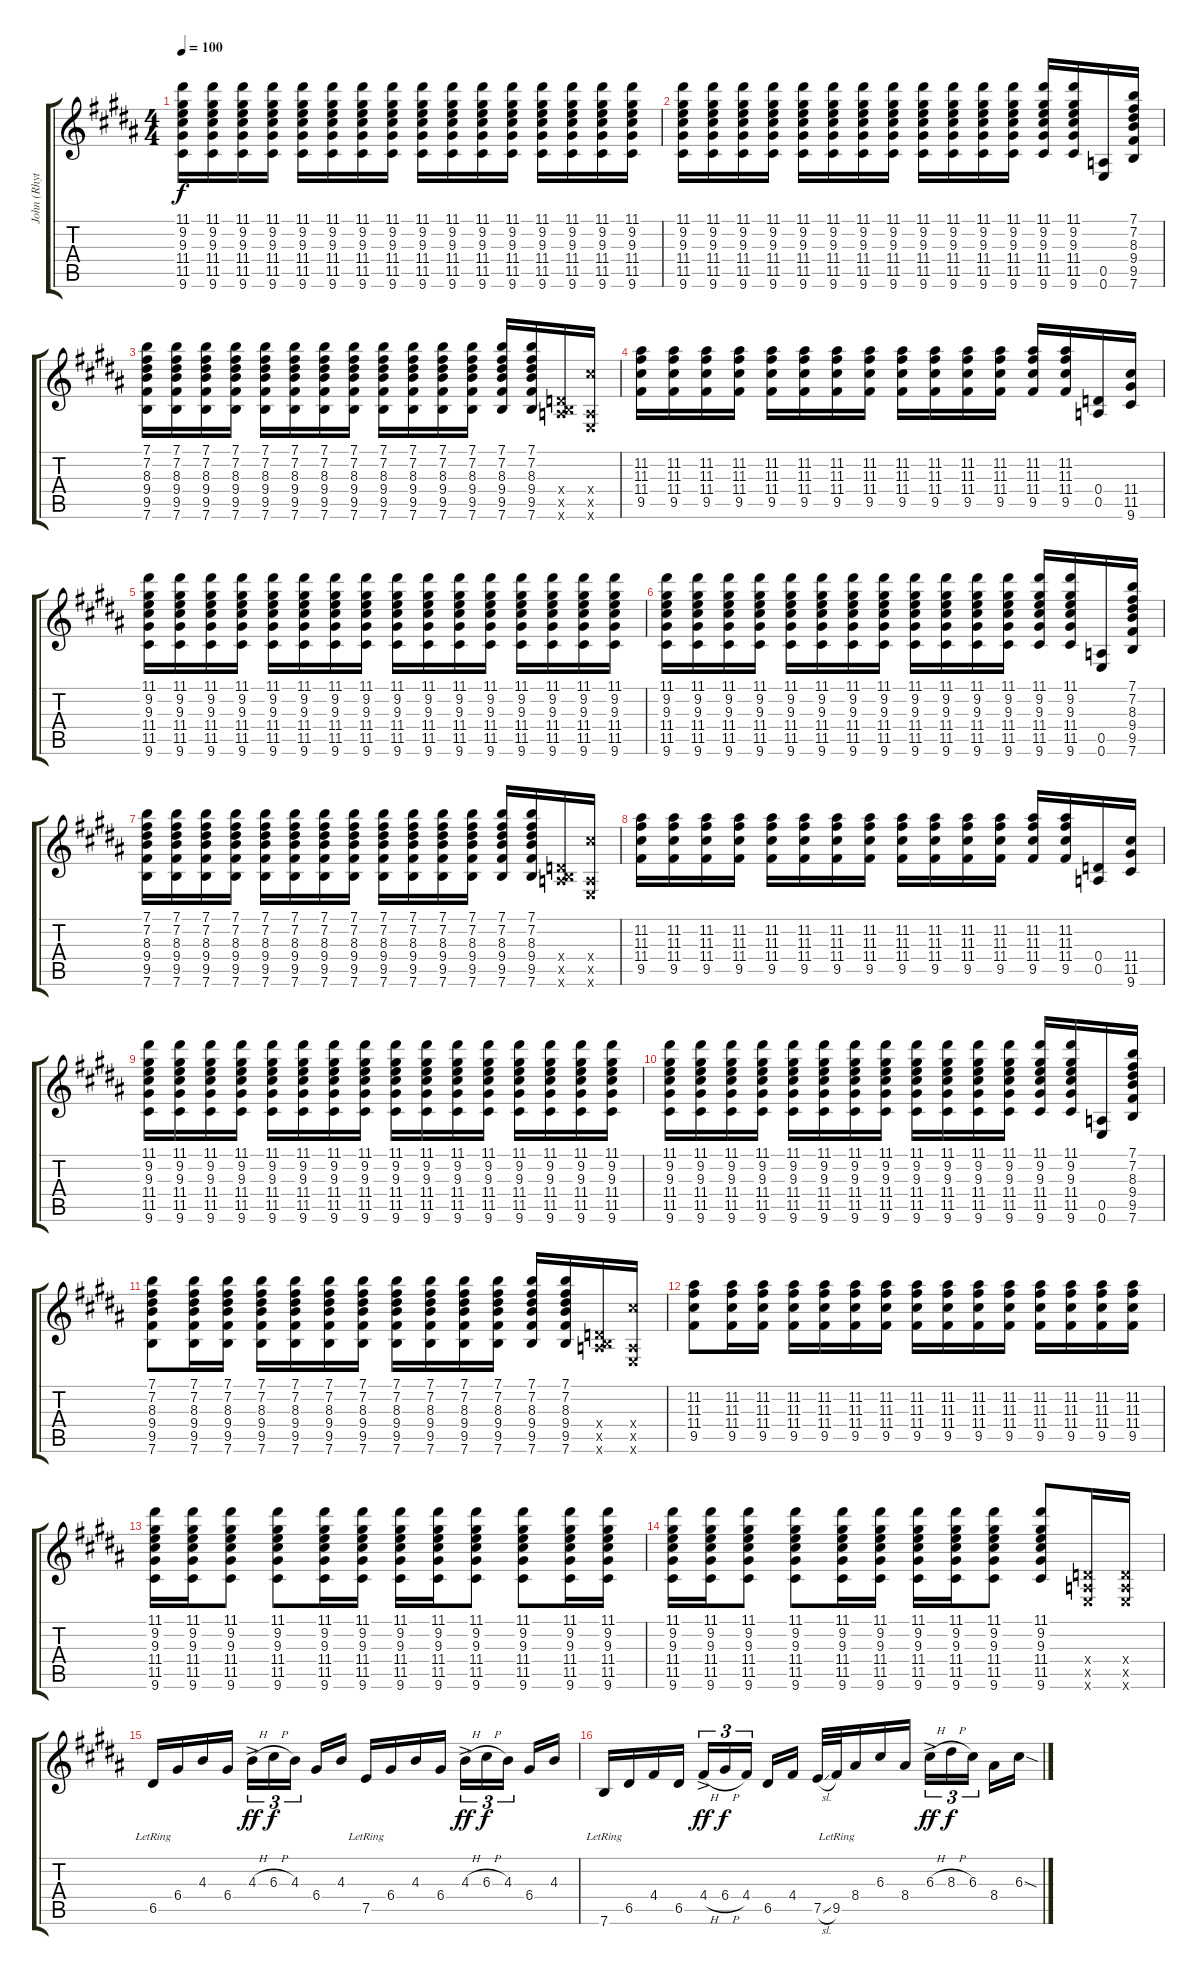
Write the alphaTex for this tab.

\track ("John (Rhythm Guitar)" "John (Rhyt") {instrument electricguitarclean}
\staff {score tabs}
\tuning (E4 B3 G3 D3 A2 E2) {hide}
\ts (4 4)
\tempo 100
\clef g2
\ks b
(11.1 9.2 9.3 11.4 11.5 9.6).16{dy f} (11.1 9.2 9.3 11.4 11.5 9.6).16 (11.1 9.2 9.3 11.4 11.5 9.6).16 (11.1 9.2 9.3 11.4 11.5 9.6).16 (11.1 9.2 9.3 11.4 11.5 9.6).16 (11.1 9.2 9.3 11.4 11.5 9.6).16 (11.1 9.2 9.3 11.4 11.5 9.6).16 (11.1 9.2 9.3 11.4 11.5 9.6).16 (11.1 9.2 9.3 11.4 11.5 9.6).16 (11.1 9.2 9.3 11.4 11.5 9.6).16 (11.1 9.2 9.3 11.4 11.5 9.6).16 (11.1 9.2 9.3 11.4 11.5 9.6).16 (11.1 9.2 9.3 11.4 11.5 9.6).16 (11.1 9.2 9.3 11.4 11.5 9.6).16 (11.1 9.2 9.3 11.4 11.5 9.6).16 (11.1 9.2 9.3 11.4 11.5 9.6).16 |
(11.1 9.2 9.3 11.4 11.5 9.6).16 (11.1 9.2 9.3 11.4 11.5 9.6).16 (11.1 9.2 9.3 11.4 11.5 9.6).16 (11.1 9.2 9.3 11.4 11.5 9.6).16 (11.1 9.2 9.3 11.4 11.5 9.6).16 (11.1 9.2 9.3 11.4 11.5 9.6).16 (11.1 9.2 9.3 11.4 11.5 9.6).16 (11.1 9.2 9.3 11.4 11.5 9.6).16 (11.1 9.2 9.3 11.4 11.5 9.6).16 (11.1 9.2 9.3 11.4 11.5 9.6).16 (11.1 9.2 9.3 11.4 11.5 9.6).16 (11.1 9.2 9.3 11.4 11.5 9.6).16 (11.1 9.2 9.3 11.4 11.5 9.6).16 (11.1 9.2 9.3 11.4 11.5 9.6).16 (0.5 0.6).16 (7.1 7.2 8.3 9.4 9.5 7.6).16 |
(7.1 7.2 8.3 9.4 9.5 7.6).16 (7.1 7.2 8.3 9.4 9.5 7.6).16 (7.1 7.2 8.3 9.4 9.5 7.6).16 (7.1 7.2 8.3 9.4 9.5 7.6).16 (7.1 7.2 8.3 9.4 9.5 7.6).16 (7.1 7.2 8.3 9.4 9.5 7.6).16 (7.1 7.2 8.3 9.4 9.5 7.6).16 (7.1 7.2 8.3 9.4 9.5 7.6).16 (7.1 7.2 8.3 9.4 9.5 7.6).16 (7.1 7.2 8.3 9.4 9.5 7.6).16 (7.1 7.2 8.3 9.4 9.5 7.6).16 (7.1 7.2 8.3 9.4 9.5 7.6).16 (7.1 7.2 8.3 9.4 9.5 7.6).16 (7.1 7.2 8.3 9.4 9.5 7.6).16 (0.4{x} 0.5{x} 7.6{x}).16 (11.4{x} 0.5{x} 0.6{x}).16 |
(11.2 11.3 11.4 9.5).16 (11.2 11.3 11.4 9.5).16 (11.2 11.3 11.4 9.5).16 (11.2 11.3 11.4 9.5).16 (11.2 11.3 11.4 9.5).16 (11.2 11.3 11.4 9.5).16 (11.2 11.3 11.4 9.5).16 (11.2 11.3 11.4 9.5).16 (11.2 11.3 11.4 9.5).16 (11.2 11.3 11.4 9.5).16 (11.2 11.3 11.4 9.5).16 (11.2 11.3 11.4 9.5).16 (11.2 11.3 11.4 9.5).16 (11.2 11.3 11.4 9.5).16 (0.4 0.5).16 (11.4 11.5 9.6).16 |
(11.1 9.2 9.3 11.4 11.5 9.6).16 (11.1 9.2 9.3 11.4 11.5 9.6).16 (11.1 9.2 9.3 11.4 11.5 9.6).16 (11.1 9.2 9.3 11.4 11.5 9.6).16 (11.1 9.2 9.3 11.4 11.5 9.6).16 (11.1 9.2 9.3 11.4 11.5 9.6).16 (11.1 9.2 9.3 11.4 11.5 9.6).16 (11.1 9.2 9.3 11.4 11.5 9.6).16 (11.1 9.2 9.3 11.4 11.5 9.6).16 (11.1 9.2 9.3 11.4 11.5 9.6).16 (11.1 9.2 9.3 11.4 11.5 9.6).16 (11.1 9.2 9.3 11.4 11.5 9.6).16 (11.1 9.2 9.3 11.4 11.5 9.6).16 (11.1 9.2 9.3 11.4 11.5 9.6).16 (11.1 9.2 9.3 11.4 11.5 9.6).16 (11.1 9.2 9.3 11.4 11.5 9.6).16 |
(11.1 9.2 9.3 11.4 11.5 9.6).16 (11.1 9.2 9.3 11.4 11.5 9.6).16 (11.1 9.2 9.3 11.4 11.5 9.6).16 (11.1 9.2 9.3 11.4 11.5 9.6).16 (11.1 9.2 9.3 11.4 11.5 9.6).16 (11.1 9.2 9.3 11.4 11.5 9.6).16 (11.1 9.2 9.3 11.4 11.5 9.6).16 (11.1 9.2 9.3 11.4 11.5 9.6).16 (11.1 9.2 9.3 11.4 11.5 9.6).16 (11.1 9.2 9.3 11.4 11.5 9.6).16 (11.1 9.2 9.3 11.4 11.5 9.6).16 (11.1 9.2 9.3 11.4 11.5 9.6).16 (11.1 9.2 9.3 11.4 11.5 9.6).16 (11.1 9.2 9.3 11.4 11.5 9.6).16 (0.5 0.6).16 (7.1 7.2 8.3 9.4 9.5 7.6).16 |
(7.1 7.2 8.3 9.4 9.5 7.6).16 (7.1 7.2 8.3 9.4 9.5 7.6).16 (7.1 7.2 8.3 9.4 9.5 7.6).16 (7.1 7.2 8.3 9.4 9.5 7.6).16 (7.1 7.2 8.3 9.4 9.5 7.6).16 (7.1 7.2 8.3 9.4 9.5 7.6).16 (7.1 7.2 8.3 9.4 9.5 7.6).16 (7.1 7.2 8.3 9.4 9.5 7.6).16 (7.1 7.2 8.3 9.4 9.5 7.6).16 (7.1 7.2 8.3 9.4 9.5 7.6).16 (7.1 7.2 8.3 9.4 9.5 7.6).16 (7.1 7.2 8.3 9.4 9.5 7.6).16 (7.1 7.2 8.3 9.4 9.5 7.6).16 (7.1 7.2 8.3 9.4 9.5 7.6).16 (0.4{x} 0.5{x} 7.6{x}).16 (11.4{x} 0.5{x} 0.6{x}).16 |
(11.2 11.3 11.4 9.5).16 (11.2 11.3 11.4 9.5).16 (11.2 11.3 11.4 9.5).16 (11.2 11.3 11.4 9.5).16 (11.2 11.3 11.4 9.5).16 (11.2 11.3 11.4 9.5).16 (11.2 11.3 11.4 9.5).16 (11.2 11.3 11.4 9.5).16 (11.2 11.3 11.4 9.5).16 (11.2 11.3 11.4 9.5).16 (11.2 11.3 11.4 9.5).16 (11.2 11.3 11.4 9.5).16 (11.2 11.3 11.4 9.5).16 (11.2 11.3 11.4 9.5).16 (0.4 0.5).16 (11.4 11.5 9.6).16 |
(11.1 9.2 9.3 11.4 11.5 9.6).16 (11.1 9.2 9.3 11.4 11.5 9.6).16 (11.1 9.2 9.3 11.4 11.5 9.6).16 (11.1 9.2 9.3 11.4 11.5 9.6).16 (11.1 9.2 9.3 11.4 11.5 9.6).16 (11.1 9.2 9.3 11.4 11.5 9.6).16 (11.1 9.2 9.3 11.4 11.5 9.6).16 (11.1 9.2 9.3 11.4 11.5 9.6).16 (11.1 9.2 9.3 11.4 11.5 9.6).16 (11.1 9.2 9.3 11.4 11.5 9.6).16 (11.1 9.2 9.3 11.4 11.5 9.6).16 (11.1 9.2 9.3 11.4 11.5 9.6).16 (11.1 9.2 9.3 11.4 11.5 9.6).16 (11.1 9.2 9.3 11.4 11.5 9.6).16 (11.1 9.2 9.3 11.4 11.5 9.6).16 (11.1 9.2 9.3 11.4 11.5 9.6).16 |
(11.1 9.2 9.3 11.4 11.5 9.6).16 (11.1 9.2 9.3 11.4 11.5 9.6).16 (11.1 9.2 9.3 11.4 11.5 9.6).16 (11.1 9.2 9.3 11.4 11.5 9.6).16 (11.1 9.2 9.3 11.4 11.5 9.6).16 (11.1 9.2 9.3 11.4 11.5 9.6).16 (11.1 9.2 9.3 11.4 11.5 9.6).16 (11.1 9.2 9.3 11.4 11.5 9.6).16 (11.1 9.2 9.3 11.4 11.5 9.6).16 (11.1 9.2 9.3 11.4 11.5 9.6).16 (11.1 9.2 9.3 11.4 11.5 9.6).16 (11.1 9.2 9.3 11.4 11.5 9.6).16 (11.1 9.2 9.3 11.4 11.5 9.6).16 (11.1 9.2 9.3 11.4 11.5 9.6).16 (0.5 0.6).16 (7.1 7.2 8.3 9.4 9.5 7.6).16 |
(7.1 7.2 8.3 9.4 9.5 7.6).8 (7.1 7.2 8.3 9.4 9.5 7.6).16 (7.1 7.2 8.3 9.4 9.5 7.6).16 (7.1 7.2 8.3 9.4 9.5 7.6).16 (7.1 7.2 8.3 9.4 9.5 7.6).16 (7.1 7.2 8.3 9.4 9.5 7.6).16 (7.1 7.2 8.3 9.4 9.5 7.6).16 (7.1 7.2 8.3 9.4 9.5 7.6).16 (7.1 7.2 8.3 9.4 9.5 7.6).16 (7.1 7.2 8.3 9.4 9.5 7.6).16 (7.1 7.2 8.3 9.4 9.5 7.6).16 (7.1 7.2 8.3 9.4 9.5 7.6).16 (7.1 7.2 8.3 9.4 9.5 7.6).16 (0.4{x} 0.5{x} 7.6{x}).16 (11.4{x} 0.5{x} 0.6{x}).16 |
(11.2 11.3 11.4 9.5).8 (11.2 11.3 11.4 9.5).16 (11.2 11.3 11.4 9.5).16 (11.2 11.3 11.4 9.5).16 (11.2 11.3 11.4 9.5).16 (11.2 11.3 11.4 9.5).16 (11.2 11.3 11.4 9.5).16 (11.2 11.3 11.4 9.5).16 (11.2 11.3 11.4 9.5).16 (11.2 11.3 11.4 9.5).16 (11.2 11.3 11.4 9.5).16 (11.2 11.3 11.4 9.5).16 (11.2 11.3 11.4 9.5).16 (11.2 11.3 11.4 9.5).16 (11.2 11.3 11.4 9.5).16 |
(11.1 9.2 9.3 11.4 11.5 9.6).16 (11.1 9.2 9.3 11.4 11.5 9.6).16 (11.1 9.2 9.3 11.4 11.5 9.6).8 (11.1 9.2 9.3 11.4 11.5 9.6).8 (11.1 9.2 9.3 11.4 11.5 9.6).16 (11.1 9.2 9.3 11.4 11.5 9.6).16 (11.1 9.2 9.3 11.4 11.5 9.6).16 (11.1 9.2 9.3 11.4 11.5 9.6).16 (11.1 9.2 9.3 11.4 11.5 9.6).8 (11.1 9.2 9.3 11.4 11.5 9.6).8 (11.1 9.2 9.3 11.4 11.5 9.6).16 (11.1 9.2 9.3 11.4 11.5 9.6).16 |
(11.1 9.2 9.3 11.4 11.5 9.6).16 (11.1 9.2 9.3 11.4 11.5 9.6).16 (11.1 9.2 9.3 11.4 11.5 9.6).8 (11.1 9.2 9.3 11.4 11.5 9.6).8 (11.1 9.2 9.3 11.4 11.5 9.6).16 (11.1 9.2 9.3 11.4 11.5 9.6).16 (11.1 9.2 9.3 11.4 11.5 9.6).16 (11.1 9.2 9.3 11.4 11.5 9.6).16 (11.1 9.2 9.3 11.4 11.5 9.6).8 (11.1 9.2 9.3 11.4 11.5 9.6).8 (0.4{x} 0.5{x} 0.6{x}).16 (0.4{x} 0.5{x} 0.6{x}).16 |
6.5{lr}.16 6.4.16 4.3.16 6.4.16 4.3{h ac}.16{tu (3 2) dy ff} 6.3{h}.16{tu (3 2) dy f} 4.3.16{tu (3 2) beam splitsecondary} 6.4.16 4.3.16 7.5{lr}.16 6.4.16 4.3.16 6.4.16 4.3{h ac}.16{tu (3 2) dy ff} 6.3{h}.16{tu (3 2) dy f} 4.3.16{tu (3 2) beam splitsecondary} 6.4.16 4.3.16 |
7.6{lr}.16 6.5.16 4.4.16 6.5.16 4.4{h ac}.16{tu (3 2) dy ff} 6.4{h}.16{tu (3 2) dy f} 4.4.16{tu (3 2) beam splitsecondary} 6.5.16 4.4.16 7.5{sl}.32 9.5{lr}.32 8.4.16 6.3.16 8.4.16 6.3{h ac}.16{tu (3 2) dy ff} 8.3{h}.16{tu (3 2) dy f} 6.3.16{tu (3 2) beam splitsecondary} 8.4.16 6.3{sod}.16
